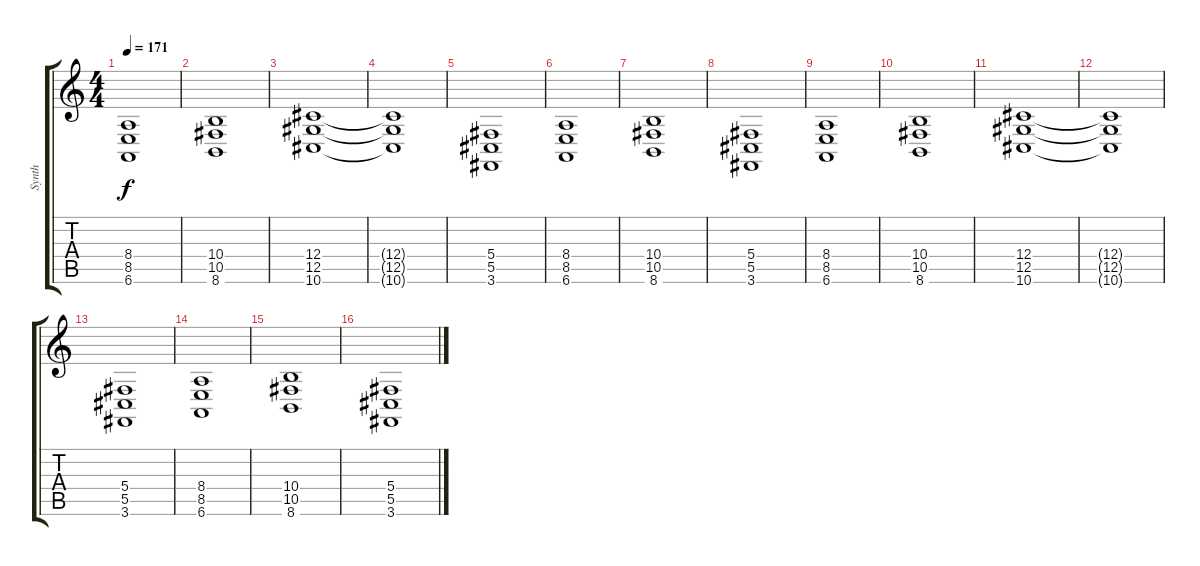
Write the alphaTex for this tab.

\track ("Synth" "Synth") {instrument tremolostrings}
\staff {score tabs}
\tuning (Eb4 Bb3 Gb3 Db3 Ab2 Eb2) {hide}
\ts (4 4)
\tempo 171
\clef g2
\ks c
(8.4 8.5 6.6).1{dy f} |
(10.4 10.5 8.6).1 |
(12.4 12.5 10.6).1 |
(12.4{t} 12.5{t} 10.6{t}).1 |
(5.4 5.5 3.6).1 |
(8.4 8.5 6.6).1 |
(10.4 10.5 8.6).1 |
(5.4 5.5 3.6).1 |
(8.4 8.5 6.6).1 |
(10.4 10.5 8.6).1 |
(12.4 12.5 10.6).1 |
(12.4{t} 12.5{t} 10.6{t}).1 |
(5.4 5.5 3.6).1 |
(8.4 8.5 6.6).1 |
(10.4 10.5 8.6).1 |
(5.4 5.5 3.6).1
